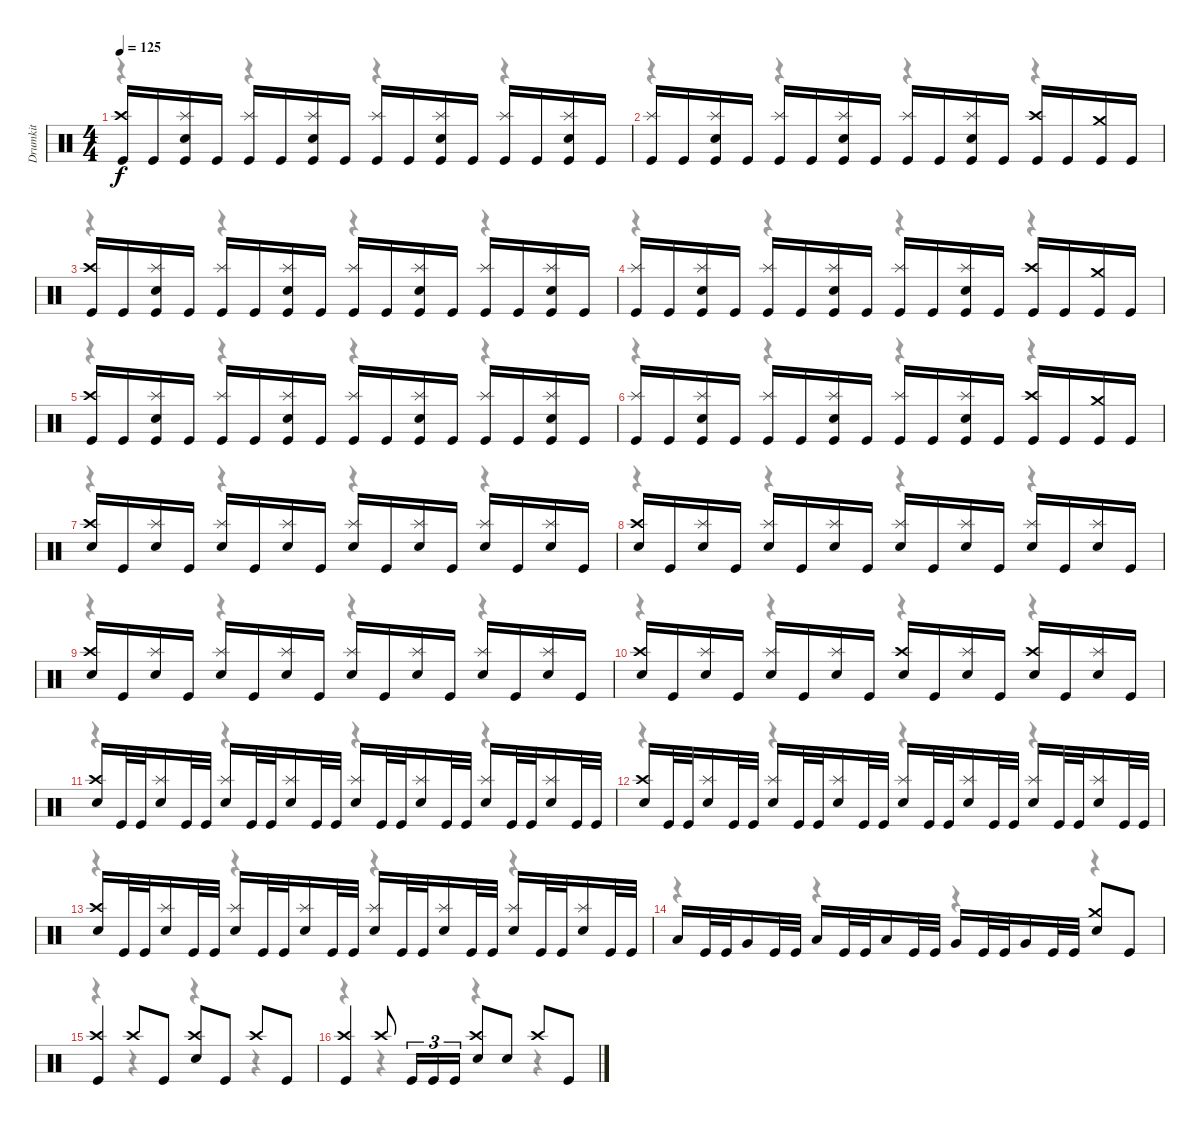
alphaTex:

\track ("Drumkit" "Drumkit") {instrument percussion}
\staff {score}
\articulation defaults
\voice
\ts (4 4)
\tempo 125
\clef neutral
\ks c
("Crash high (hit)" "Kick (hit)").16{dy f} "Kick (hit)".16 ("Splash (hit)" "Snare (hit) 2" "Kick (hit)").16 "Kick (hit)".16 ("Splash (hit)" "Kick (hit)").16 "Kick (hit)".16 ("Splash (hit)" "Snare (hit) 2" "Kick (hit)").16 "Kick (hit)".16 ("Splash (hit)" "Kick (hit)").16 "Kick (hit)".16 ("Splash (hit)" "Snare (hit) 2" "Kick (hit)").16 "Kick (hit)".16 ("Splash (hit)" "Kick (hit)").16 "Kick (hit)".16 ("Splash (hit)" "Snare (hit) 2" "Kick (hit)").16 "Kick (hit)".16 |
("Splash (hit)" "Kick (hit)").16 "Kick (hit)".16 ("Splash (hit)" "Snare (hit) 2" "Kick (hit)").16 "Kick (hit)".16 ("Splash (hit)" "Kick (hit)").16 "Kick (hit)".16 ("Splash (hit)" "Snare (hit) 2" "Kick (hit)").16 "Kick (hit)".16 ("Splash (hit)" "Kick (hit)").16 "Kick (hit)".16 ("Splash (hit)" "Snare (hit) 2" "Kick (hit)").16 "Kick (hit)".16 ("Crash high (hit)" "Kick (hit)").16 "Kick (hit)".16 ("Crash medium (hit)" "Kick (hit)").16 "Kick (hit)".16 |
("Crash high (hit)" "Kick (hit)").16 "Kick (hit)".16 ("Splash (hit)" "Snare (hit) 2" "Kick (hit)").16 "Kick (hit)".16 ("Splash (hit)" "Kick (hit)").16 "Kick (hit)".16 ("Splash (hit)" "Snare (hit) 2" "Kick (hit)").16 "Kick (hit)".16 ("Splash (hit)" "Kick (hit)").16 "Kick (hit)".16 ("Splash (hit)" "Snare (hit) 2" "Kick (hit)").16 "Kick (hit)".16 ("Splash (hit)" "Kick (hit)").16 "Kick (hit)".16 ("Splash (hit)" "Snare (hit) 2" "Kick (hit)").16 "Kick (hit)".16 |
("Splash (hit)" "Kick (hit)").16 "Kick (hit)".16 ("Splash (hit)" "Snare (hit) 2" "Kick (hit)").16 "Kick (hit)".16 ("Splash (hit)" "Kick (hit)").16 "Kick (hit)".16 ("Splash (hit)" "Snare (hit) 2" "Kick (hit)").16 "Kick (hit)".16 ("Splash (hit)" "Kick (hit)").16 "Kick (hit)".16 ("Splash (hit)" "Snare (hit) 2" "Kick (hit)").16 "Kick (hit)".16 ("Crash high (hit)" "Kick (hit)").16 "Kick (hit)".16 ("Crash medium (hit)" "Kick (hit)").16 "Kick (hit)".16 |
("Crash high (hit)" "Kick (hit)").16 "Kick (hit)".16 ("Splash (hit)" "Snare (hit) 2" "Kick (hit)").16 "Kick (hit)".16 ("Splash (hit)" "Kick (hit)").16 "Kick (hit)".16 ("Splash (hit)" "Snare (hit) 2" "Kick (hit)").16 "Kick (hit)".16 ("Splash (hit)" "Kick (hit)").16 "Kick (hit)".16 ("Splash (hit)" "Snare (hit) 2" "Kick (hit)").16 "Kick (hit)".16 ("Splash (hit)" "Kick (hit)").16 "Kick (hit)".16 ("Splash (hit)" "Snare (hit) 2" "Kick (hit)").16 "Kick (hit)".16 |
("Splash (hit)" "Kick (hit)").16 "Kick (hit)".16 ("Splash (hit)" "Snare (hit) 2" "Kick (hit)").16 "Kick (hit)".16 ("Splash (hit)" "Kick (hit)").16 "Kick (hit)".16 ("Splash (hit)" "Snare (hit) 2" "Kick (hit)").16 "Kick (hit)".16 ("Splash (hit)" "Kick (hit)").16 "Kick (hit)".16 ("Splash (hit)" "Snare (hit) 2" "Kick (hit)").16 "Kick (hit)".16 ("Crash high (hit)" "Kick (hit)").16 "Kick (hit)".16 ("Crash medium (hit)" "Kick (hit)").16 "Kick (hit)".16 |
("Crash high (hit)" "Snare (hit) 2").16 "Kick (hit)".16 ("Splash (hit)" "Snare (hit) 2").16 "Kick (hit)".16 ("Splash (hit)" "Snare (hit) 2").16 "Kick (hit)".16 ("Splash (hit)" "Snare (hit) 2").16 "Kick (hit)".16 ("Splash (hit)" "Snare (hit) 2").16 "Kick (hit)".16 ("Splash (hit)" "Snare (hit) 2").16 "Kick (hit)".16 ("Splash (hit)" "Snare (hit) 2").16 "Kick (hit)".16 ("Splash (hit)" "Snare (hit) 2").16 "Kick (hit)".16 |
("Crash high (hit)" "Snare (hit) 2").16 "Kick (hit)".16 ("Splash (hit)" "Snare (hit) 2").16 "Kick (hit)".16 ("Splash (hit)" "Snare (hit) 2").16 "Kick (hit)".16 ("Splash (hit)" "Snare (hit) 2").16 "Kick (hit)".16 ("Splash (hit)" "Snare (hit) 2").16 "Kick (hit)".16 ("Splash (hit)" "Snare (hit) 2").16 "Kick (hit)".16 ("Splash (hit)" "Snare (hit) 2").16 "Kick (hit)".16 ("Splash (hit)" "Snare (hit) 2").16 "Kick (hit)".16 |
("Crash high (hit)" "Snare (hit) 2").16 "Kick (hit)".16 ("Splash (hit)" "Snare (hit) 2").16 "Kick (hit)".16 ("Splash (hit)" "Snare (hit) 2").16 "Kick (hit)".16 ("Splash (hit)" "Snare (hit) 2").16 "Kick (hit)".16 ("Splash (hit)" "Snare (hit) 2").16 "Kick (hit)".16 ("Splash (hit)" "Snare (hit) 2").16 "Kick (hit)".16 ("Splash (hit)" "Snare (hit) 2").16 "Kick (hit)".16 ("Splash (hit)" "Snare (hit) 2").16 "Kick (hit)".16 |
("Crash high (hit)" "Snare (hit) 2").16 "Kick (hit)".16 ("Splash (hit)" "Snare (hit) 2").16 "Kick (hit)".16 ("Splash (hit)" "Snare (hit) 2").16 "Kick (hit)".16 ("Splash (hit)" "Snare (hit) 2").16 "Kick (hit)".16 ("Crash high (hit)" "Snare (hit) 2").16 "Kick (hit)".16 ("Splash (hit)" "Snare (hit) 2").16 "Kick (hit)".16 ("Crash high (hit)" "Snare (hit) 2").16 "Kick (hit)".16 ("Splash (hit)" "Snare (hit) 2").16 "Kick (hit)".16 |
("Crash high (hit)" "Snare (hit) 2").16 "Kick (hit)".32 "Kick (hit)".32 ("Splash (hit)" "Snare (hit) 2").16 "Kick (hit)".32 "Kick (hit)".32 ("Splash (hit)" "Snare (hit) 2").16 "Kick (hit)".32 "Kick (hit)".32 ("Splash (hit)" "Snare (hit) 2").16 "Kick (hit)".32 "Kick (hit)".32 ("Splash (hit)" "Snare (hit) 2").16 "Kick (hit)".32 "Kick (hit)".32 ("Splash (hit)" "Snare (hit) 2").16 "Kick (hit)".32 "Kick (hit)".32 ("Splash (hit)" "Snare (hit) 2").16 "Kick (hit)".32 "Kick (hit)".32 ("Splash (hit)" "Snare (hit) 2").16 "Kick (hit)".32 "Kick (hit)".32 |
("Crash high (hit)" "Snare (hit) 2").16 "Kick (hit)".32 "Kick (hit)".32 ("Splash (hit)" "Snare (hit) 2").16 "Kick (hit)".32 "Kick (hit)".32 ("Splash (hit)" "Snare (hit) 2").16 "Kick (hit)".32 "Kick (hit)".32 ("Splash (hit)" "Snare (hit) 2").16 "Kick (hit)".32 "Kick (hit)".32 ("Splash (hit)" "Snare (hit) 2").16 "Kick (hit)".32 "Kick (hit)".32 ("Splash (hit)" "Snare (hit) 2").16 "Kick (hit)".32 "Kick (hit)".32 ("Splash (hit)" "Snare (hit) 2").16 "Kick (hit)".32 "Kick (hit)".32 ("Splash (hit)" "Snare (hit) 2").16 "Kick (hit)".32 "Kick (hit)".32 |
("Crash high (hit)" "Snare (hit) 2").16 "Kick (hit)".32 "Kick (hit)".32 ("Splash (hit)" "Snare (hit) 2").16 "Kick (hit)".32 "Kick (hit)".32 ("Splash (hit)" "Snare (hit) 2").16 "Kick (hit)".32 "Kick (hit)".32 ("Splash (hit)" "Snare (hit) 2").16 "Kick (hit)".32 "Kick (hit)".32 ("Splash (hit)" "Snare (hit) 2").16 "Kick (hit)".32 "Kick (hit)".32 ("Splash (hit)" "Snare (hit) 2").16 "Kick (hit)".32 "Kick (hit)".32 ("Splash (hit)" "Snare (hit) 2").16 "Kick (hit)".32 "Kick (hit)".32 ("Splash (hit)" "Snare (hit) 2").16 "Kick (hit)".32 "Kick (hit)".32 |
"Low Floor Tom (hit)".16 "Kick (hit)".32 "Kick (hit)".32 "Very Low Tom (hit)".16 "Kick (hit)".32 "Kick (hit)".32 "Low Floor Tom (hit)".16 "Kick (hit)".32 "Kick (hit)".32 "Low Floor Tom (hit)".16 "Kick (hit)".32 "Kick (hit)".32 "Very Low Tom (hit)".16 "Kick (hit)".32 "Kick (hit)".32 "Very Low Tom (hit)".16 "Kick (hit)".32 "Kick (hit)".32 ("Crash medium (hit)" "Snare (hit) 2").8 "Kick (hit)".8 |
("Crash high (hit)" "Kick (hit)").4 "Crash high (hit)".8 "Kick (hit)".8 ("Crash high (hit)" "Snare (hit) 2").8 "Kick (hit)".8 "Crash high (hit)".8 "Kick (hit)".8 |
("Crash high (hit)" "Kick (hit)").4 "Crash high (hit)".8 "Kick (hit)".16{tu (3 2)} "Kick (hit)".16{tu (3 2)} "Kick (hit)".16{tu (3 2)} ("Crash high (hit)" "Snare (hit) 2").8 "Snare (hit) 2".8 "Crash high (hit)".8 "Kick (hit)".8
\voice
\clef neutral
\ottava regular
\simile none
\ks c
r.4{dy f} r.4 r.4 r.4 |
r.4 r.4 r.4 r.4 |
r.4 r.4 r.4 r.4 |
r.4 r.4 r.4 r.4 |
r.4 r.4 r.4 r.4 |
r.4 r.4 r.4 r.4 |
r.4 r.4 r.4 r.4 |
r.4 r.4 r.4 r.4 |
r.4 r.4 r.4 r.4 |
r.4 r.4 r.4 r.4 |
r.4 r.4 r.4 r.4 |
r.4 r.4 r.4 r.4 |
r.4 r.4 r.4 r.4 |
r.4 r.4 r.4 r.4 |
r.4 r.4 r.4 r.4 |
r.4 r.4 r.4 r.4
